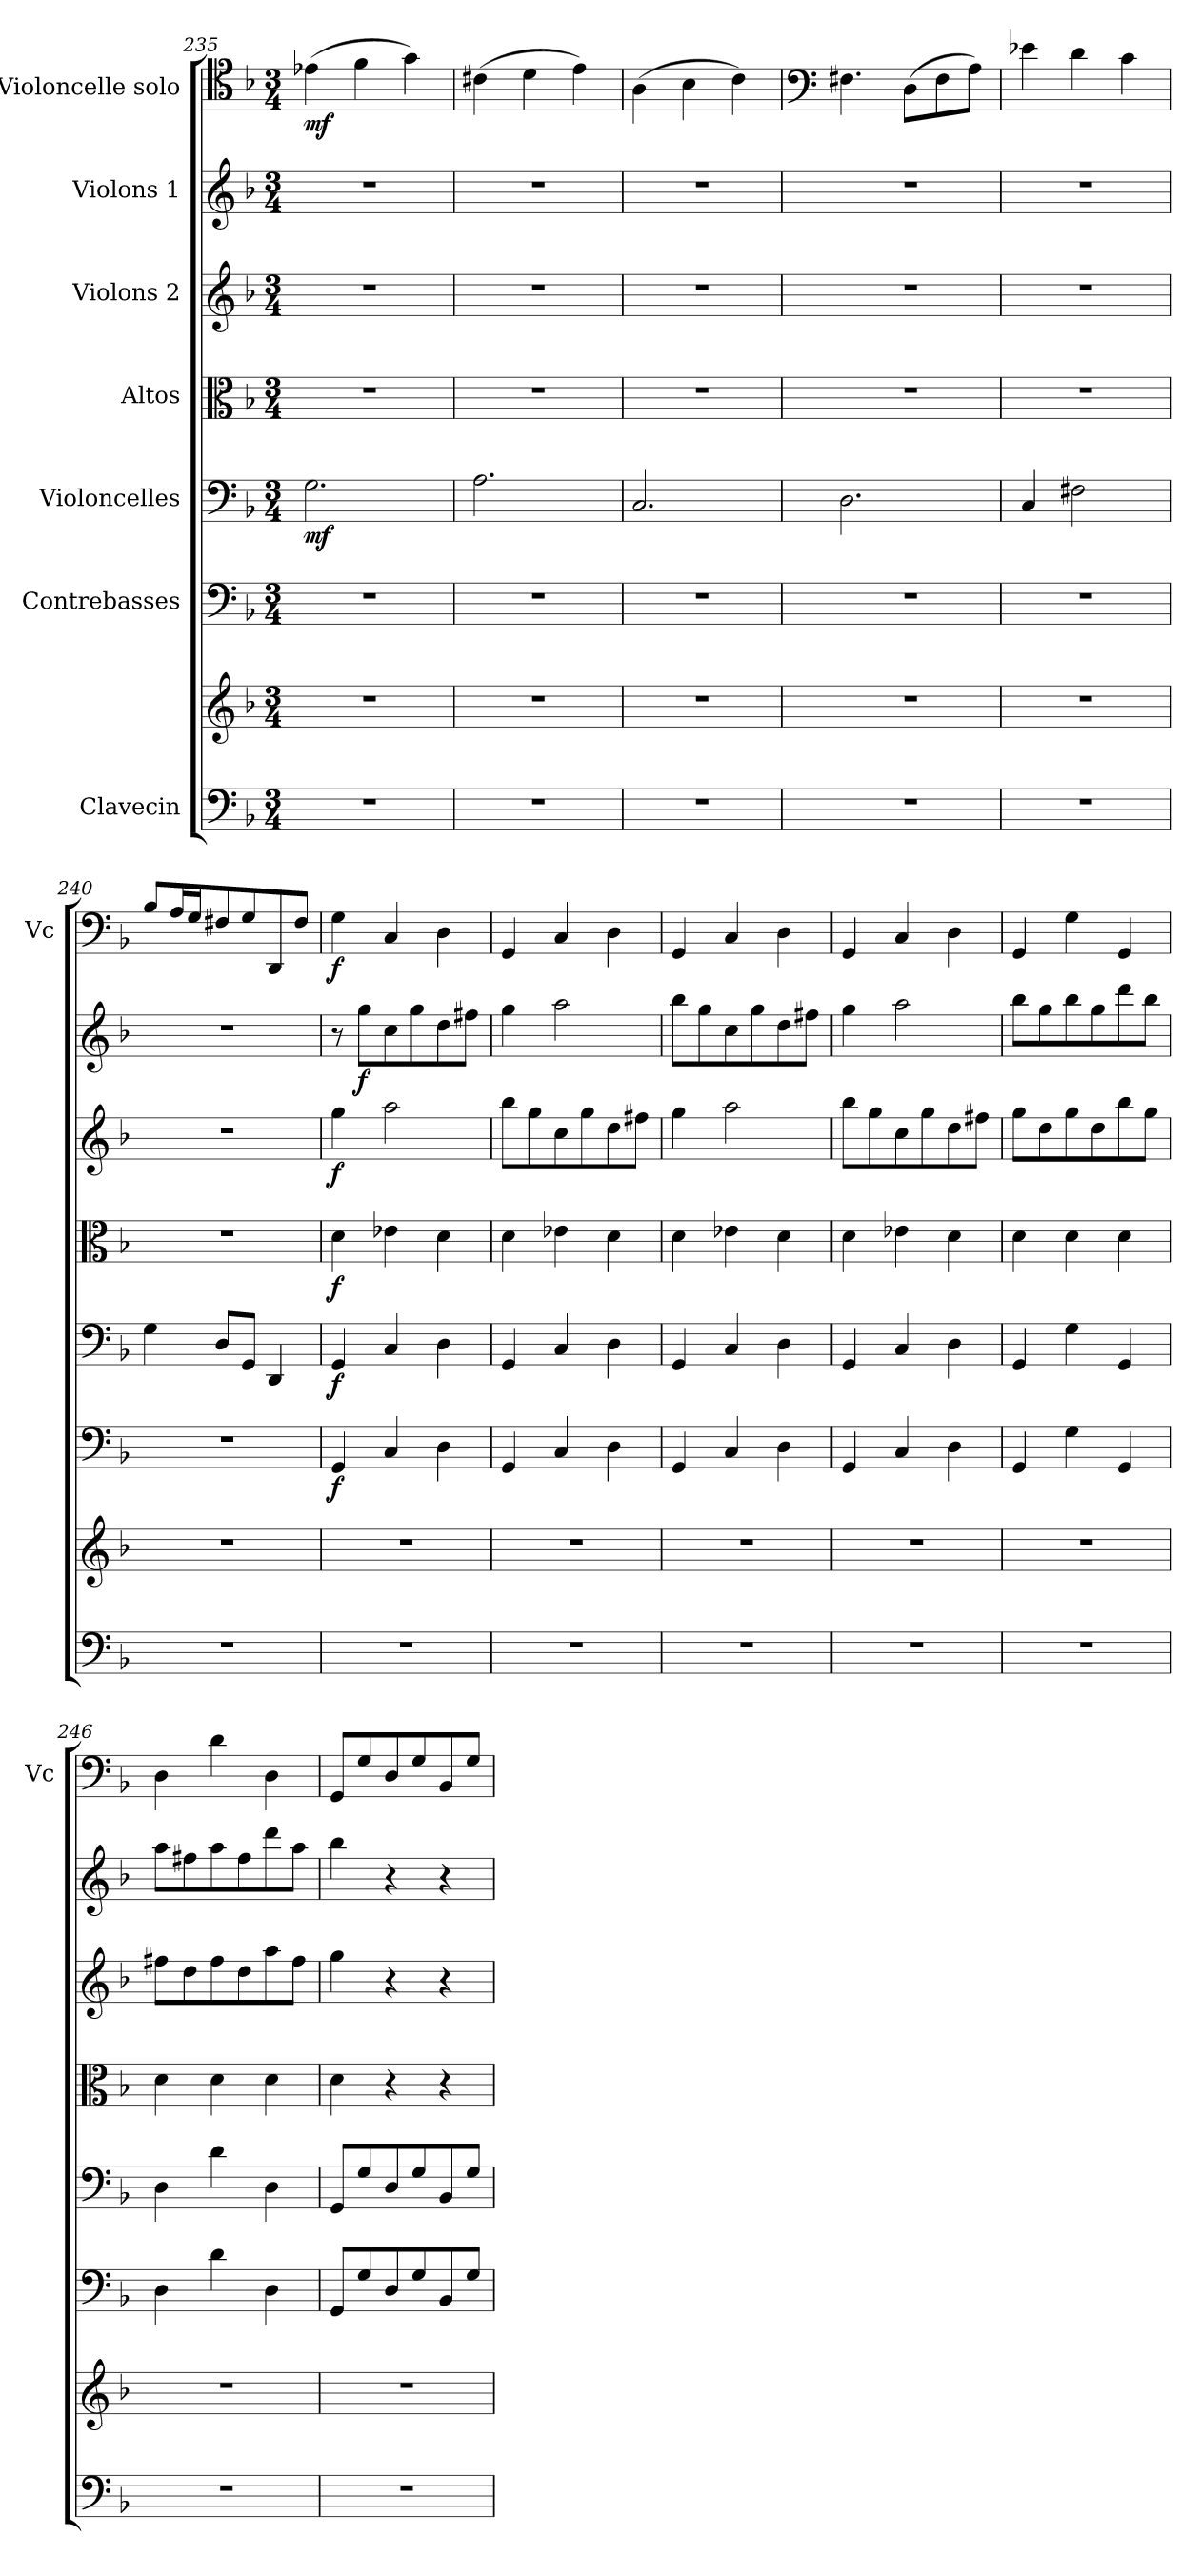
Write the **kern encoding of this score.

**kern	**kern	**kern	**dynam	**kern	**dynam	**kern	**dynam	**kern	**dynam	**kern	**dynam	**kern	**dynam
*part7	*part7	*part6	*part6	*part5	*part5	*part4	*part4	*part3	*part3	*part2	*part2	*part1	*part1
*staff8	*staff7	*staff6	*staff6	*staff5	*staff5	*staff4	*staff4	*staff3	*staff3	*staff2	*staff2	*staff1	*staff1
*I"Clavecin	*	*I"Contrebasses	*	*I"Violoncelles	*	*I"Altos	*	*I"Violons 2	*	*I"Violons 1	*	*I"Violoncelle solo	*
*	*	*	*	*	*	*	*	*	*	*	*	*I'Vc	*
*clefF4	*clefG2	*clefF4	*	*clefF4	*	*clefC3	*	*clefG2	*	*clefG2	*	*clefC4	*
*	*	*ITrd7c12	*	*	*	*	*	*	*	*	*	*	*
*k[b-]	*k[b-]	*k[b-]	*	*k[b-]	*	*k[b-]	*	*k[b-]	*	*k[b-]	*	*k[b-]	*
*M3/4	*M3/4	*M3/4	*	*M3/4	*	*M3/4	*	*M3/4	*	*M3/4	*	*M3/4	*
=235	=235	=235	=235	=235	=235	=235	=235	=235	=235	=235	=235	=235	=235
!	!	!	!	!	!LO:DY:b	!	!	!	!	!	!	!	!LO:DY:b
2.r	2.r	2.r	.	2.G\	mf	2.r	.	2.r	.	2.r	.	(>4e-X\	mf
.	.	.	.	.	.	.	.	.	.	.	.	4f\	.
.	.	.	.	.	.	.	.	.	.	.	.	4g\)	.
=236	=236	=236	=236	=236	=236	=236	=236	=236	=236	=236	=236	=236	=236
2.r	2.r	2.r	.	2.A\	.	2.r	.	2.r	.	2.r	.	(>4c#X\	.
.	.	.	.	.	.	.	.	.	.	.	.	4d\	.
.	.	.	.	.	.	.	.	.	.	.	.	4e\)	.
=237	=237	=237	=237	=237	=237	=237	=237	=237	=237	=237	=237	=237	=237
2.r	2.r	2.r	.	2.C/	.	2.r	.	2.r	.	2.r	.	(>4A\	.
.	.	.	.	.	.	.	.	.	.	.	.	4B-\	.
.	.	.	.	.	.	.	.	.	.	.	.	4c\)	.
!!LO:LB:g=z
=238	=238	=238	=238	=238	=238	=238	=238	=238	=238	=238	=238	=238	=238
*	*	*	*	*	*	*	*	*	*	*	*	*clefF4	*
2.r	2.r	2.r	.	2.D\	.	2.r	.	2.r	.	2.r	.	4.F#X\	.
.	.	.	.	.	.	.	.	.	.	.	.	(>8D\L	.
.	.	.	.	.	.	.	.	.	.	.	.	8F#\	.
.	.	.	.	.	.	.	.	.	.	.	.	8A\J)	.
=239	=239	=239	=239	=239	=239	=239	=239	=239	=239	=239	=239	=239	=239
2.r	2.r	2.r	.	4C/	.	2.r	.	2.r	.	2.r	.	4e-X\	.
.	.	.	.	2F#X\	.	.	.	.	.	.	.	4d\	.
.	.	.	.	.	.	.	.	.	.	.	.	4c\	.
=240	=240	=240	=240	=240	=240	=240	=240	=240	=240	=240	=240	=240	=240
2.r	2.r	2.r	.	4G\	.	2.r	.	2.r	.	2.r	.	8B-/L	.
.	.	.	.	.	.	.	.	.	.	.	.	16A/L	.
.	.	.	.	.	.	.	.	.	.	.	.	16G/J	.
.	.	.	.	8D/L	.	.	.	.	.	.	.	8F#X/	.
.	.	.	.	8GG/J	.	.	.	.	.	.	.	8G/	.
.	.	.	.	4DD/	.	.	.	.	.	.	.	8DD/	.
.	.	.	.	.	.	.	.	.	.	.	.	8F#/J	.
=241	=241	=241	=241	=241	=241	=241	=241	=241	=241	=241	=241	=241	=241
!	!	!	!LO:DY:b	!	!LO:DY:b	!	!LO:DY:b	!	!LO:DY:b	!	!	!	!LO:DY:b
2.r	2.r	4GGG/	f	4GG/	f	4d\	f	4gg\	f	8r	.	4G\	f
!	!	!	!	!	!	!	!	!	!	!	!LO:DY:b	!	!
.	.	.	.	.	.	.	.	.	.	8gg\L	f	.	.
.	.	4CC/	.	4C/	.	4e-X\	.	2aa\	.	8cc\	.	4C/	.
.	.	.	.	.	.	.	.	.	.	8gg\	.	.	.
.	.	4DD\	.	4D\	.	4d\	.	.	.	8dd\	.	4D\	.
.	.	.	.	.	.	.	.	.	.	8ff#X\J	.	.	.
=242	=242	=242	=242	=242	=242	=242	=242	=242	=242	=242	=242	=242	=242
2.r	2.r	4GGG/	.	4GG/	.	4d\	.	8bb-\L	.	4gg\	.	4GG/	.
.	.	.	.	.	.	.	.	8gg\	.	.	.	.	.
.	.	4CC/	.	4C/	.	4e-X\	.	8cc\	.	2aa\	.	4C/	.
.	.	.	.	.	.	.	.	8gg\	.	.	.	.	.
.	.	4DD\	.	4D\	.	4d\	.	8dd\	.	.	.	4D\	.
.	.	.	.	.	.	.	.	8ff#X\J	.	.	.	.	.
=243	=243	=243	=243	=243	=243	=243	=243	=243	=243	=243	=243	=243	=243
2.r	2.r	4GGG/	.	4GG/	.	4d\	.	4gg\	.	8bb-\L	.	4GG/	.
.	.	.	.	.	.	.	.	.	.	8gg\	.	.	.
.	.	4CC/	.	4C/	.	4e-X\	.	2aa\	.	8cc\	.	4C/	.
.	.	.	.	.	.	.	.	.	.	8gg\	.	.	.
.	.	4DD\	.	4D\	.	4d\	.	.	.	8dd\	.	4D\	.
.	.	.	.	.	.	.	.	.	.	8ff#X\J	.	.	.
=244	=244	=244	=244	=244	=244	=244	=244	=244	=244	=244	=244	=244	=244
2.r	2.r	4GGG/	.	4GG/	.	4d\	.	8bb-\L	.	4gg\	.	4GG/	.
.	.	.	.	.	.	.	.	8gg\	.	.	.	.	.
.	.	4CC/	.	4C/	.	4e-X\	.	8cc\	.	2aa\	.	4C/	.
.	.	.	.	.	.	.	.	8gg\	.	.	.	.	.
.	.	4DD\	.	4D\	.	4d\	.	8dd\	.	.	.	4D\	.
.	.	.	.	.	.	.	.	8ff#X\J	.	.	.	.	.
!!LO:PB:g=z
=245	=245	=245	=245	=245	=245	=245	=245	=245	=245	=245	=245	=245	=245
2.r	2.r	4GGG/	.	4GG/	.	4d\	.	8gg\L	.	8bb-\L	.	4GG/	.
.	.	.	.	.	.	.	.	8dd\	.	8gg\	.	.	.
.	.	4GG\	.	4G\	.	4d\	.	8gg\	.	8bb-\	.	4G\	.
.	.	.	.	.	.	.	.	8dd\	.	8gg\	.	.	.
.	.	4GGG/	.	4GG/	.	4d\	.	8bb-\	.	8ddd\	.	4GG/	.
.	.	.	.	.	.	.	.	8gg\J	.	8bb-\J	.	.	.
=246	=246	=246	=246	=246	=246	=246	=246	=246	=246	=246	=246	=246	=246
2.r	2.r	4DD\	.	4D\	.	4d\	.	8ff#X\L	.	8aa\L	.	4D\	.
.	.	.	.	.	.	.	.	8dd\	.	8ff#X\	.	.	.
.	.	4D\	.	4d\	.	4d\	.	8ff#\	.	8aa\	.	4d\	.
.	.	.	.	.	.	.	.	8dd\	.	8ff#\	.	.	.
.	.	4DD\	.	4D\	.	4d\	.	8aa\	.	8ddd\	.	4D\	.
.	.	.	.	.	.	.	.	8ff#\J	.	8aa\J	.	.	.
=247	=247	=247	=247	=247	=247	=247	=247	=247	=247	=247	=247	=247	=247
2.r	2.r	8GGG/L	.	8GG/L	.	4d\	.	4gg\	.	4bb-\	.	8GG/L	.
.	.	8GG/	.	8G/	.	.	.	.	.	.	.	8G/	.
.	.	8DD/	.	8D/	.	4r	.	4r	.	4r	.	8D/	.
.	.	8GG/	.	8G/	.	.	.	.	.	.	.	8G/	.
.	.	8BBB-/	.	8BB-/	.	4r	.	4r	.	4r	.	8BB-/	.
.	.	8GG/J	.	8G/J	.	.	.	.	.	.	.	8G/J	.
=	=	=	=	=	=	=	=	=	=	=	=	=	=
*-	*-	*-	*-	*-	*-	*-	*-	*-	*-	*-	*-	*-	*-
